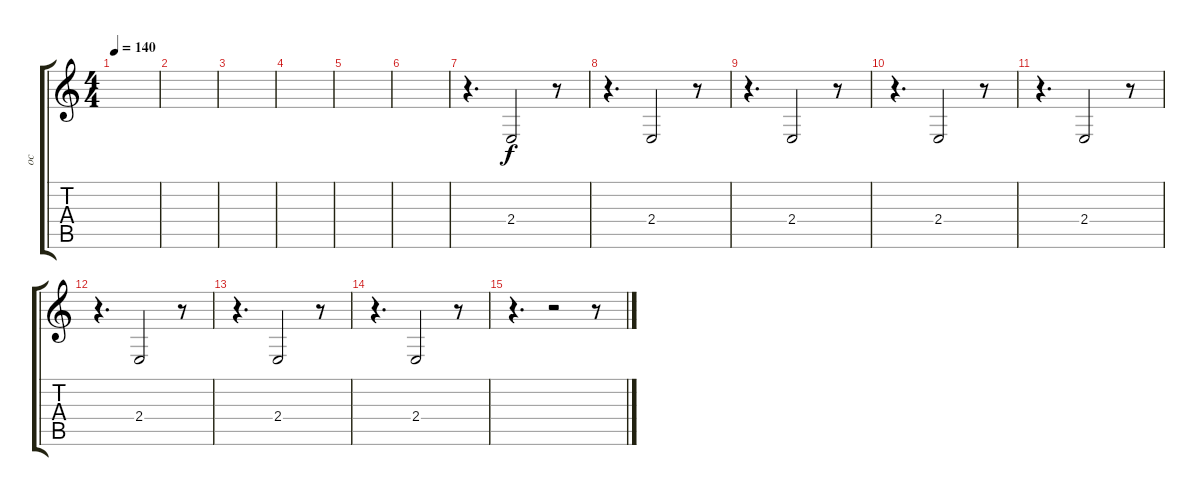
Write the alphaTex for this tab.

\track ("oc" "oc") {instrument ocarina}
\staff {score tabs}
\tuning (E4 B3 G3 D3 A2 E2) {hide}
\ts (4 4)
\tempo 140
\clef g2
\ks c
|
|
|
|
|
|
r.4{d} 2.4.2 r.8 |
r.4{d} 2.4.2 r.8 |
r.4{d} 2.4.2 r.8 |
r.4{d} 2.4.2 r.8 |
r.4{d} 2.4.2 r.8 |
r.4{d} 2.4.2 r.8 |
r.4{d} 2.4.2 r.8 |
r.4{d} 2.4.2 r.8 |
r.4{d} r.2 r.8
